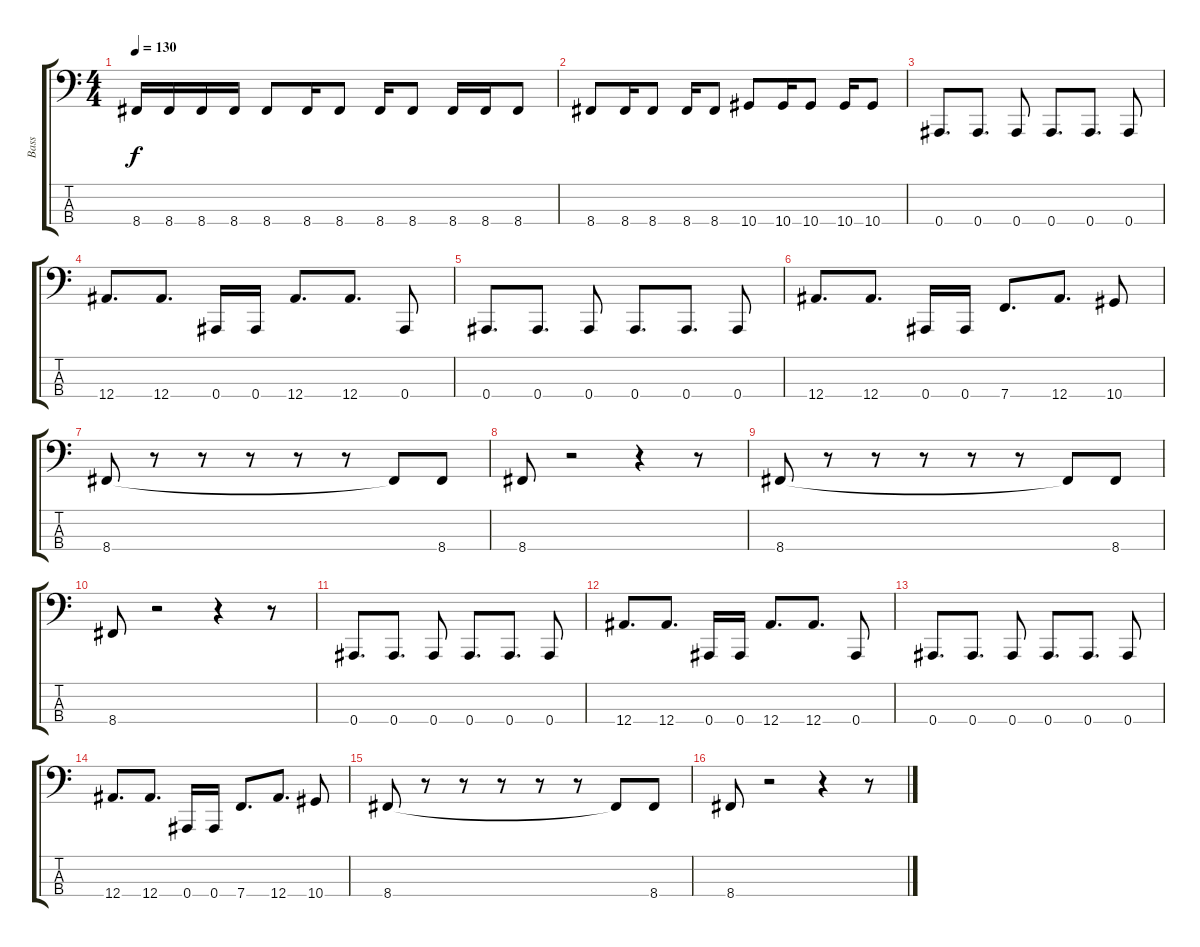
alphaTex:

\track ("Bass" "Bass") {instrument electricbasspick}
\staff {score tabs}
\tuning (Eb2 Bb1 F1 Bb0) {hide}
\ts (4 4)
\tempo 130
\clef f4
\ks c
8.4.16{dy f} 8.4.16 8.4.16 8.4.16 8.4.8 8.4.16 8.4.8 8.4.16 8.4.8 8.4.16 8.4.16 8.4.8 |
8.4.8 8.4.16 8.4.8 8.4.16 8.4.8 10.4.8 10.4.16 10.4.8 10.4.16 10.4.8 |
0.4.8{d} 0.4.8{d} 0.4.8 0.4.8{d} 0.4.8{d} 0.4.8 |
12.4.8{d} 12.4.8{d} 0.4.16 0.4.16 12.4.8{d} 12.4.8{d} 0.4.8 |
0.4.8{d} 0.4.8{d} 0.4.8 0.4.8{d} 0.4.8{d} 0.4.8 |
12.4.8{d} 12.4.8{d} 0.4.16 0.4.16 7.4.8{d} 12.4.8{d} 10.4.8 |
8.4.8 r.8 r.8 r.8 r.8 r.8 8.4{t}.8 8.4.8 |
8.4.8 r.2 r.4 r.8 |
8.4.8 r.8 r.8 r.8 r.8 r.8 8.4{t}.8 8.4.8 |
8.4.8 r.2 r.4 r.8 |
0.4.8{d} 0.4.8{d} 0.4.8 0.4.8{d} 0.4.8{d} 0.4.8 |
12.4.8{d} 12.4.8{d} 0.4.16 0.4.16 12.4.8{d} 12.4.8{d} 0.4.8 |
0.4.8{d} 0.4.8{d} 0.4.8 0.4.8{d} 0.4.8{d} 0.4.8 |
12.4.8{d} 12.4.8{d} 0.4.16 0.4.16 7.4.8{d} 12.4.8{d} 10.4.8 |
8.4.8 r.8 r.8 r.8 r.8 r.8 8.4{t}.8 8.4.8 |
8.4.8 r.2 r.4 r.8
